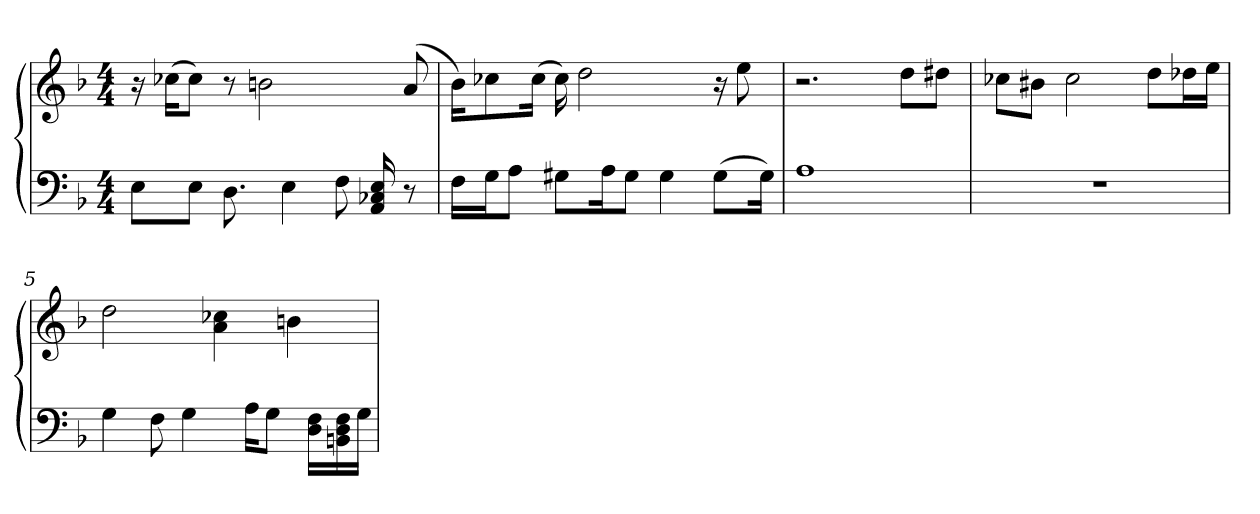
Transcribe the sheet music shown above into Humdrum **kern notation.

**kern	**kern
*part1	*part1
*staff2	*staff1
*clefF4	*clefG2
*k[b-]	*k[b-]
*M4/4	*M4/4
=1	=1
8E\L	16r
.	(16cc-X\KL
8E\J	8cc-\J)
8.D	8r
.	2bn
4E	.
8F	.
16AA 16C-X 16E	.
8r	(8a
=2	=2
16F\LL	16b-\KL)
16G\J	8cc-X\
8A\J	.
.	(16cc-\Jk
8G#X\L	16cc-)
.	2dd
16A\K	.
8G#\J	.
4G#	.
(8G#\L	16r
.	8ee
16G#\Jk)	.
=3	=3
1A	2.r
.	8dd\L
.	8dd#X\J
=4	=4
1r	8cc-X\L
.	8b#X\J
.	2cc-
.	8dd\L
.	16dd-X\L
.	16ee\JJ
=5	=5
4G	2dd
8F	.
4G	.
.	4a 4cc-X
16A\KL	.
8G\J	.
.	4bn
16D\ 16F\LL	.
16BBn\ 16D\ 16F\	.
16G\JJ	.
=	=
*-	*-
